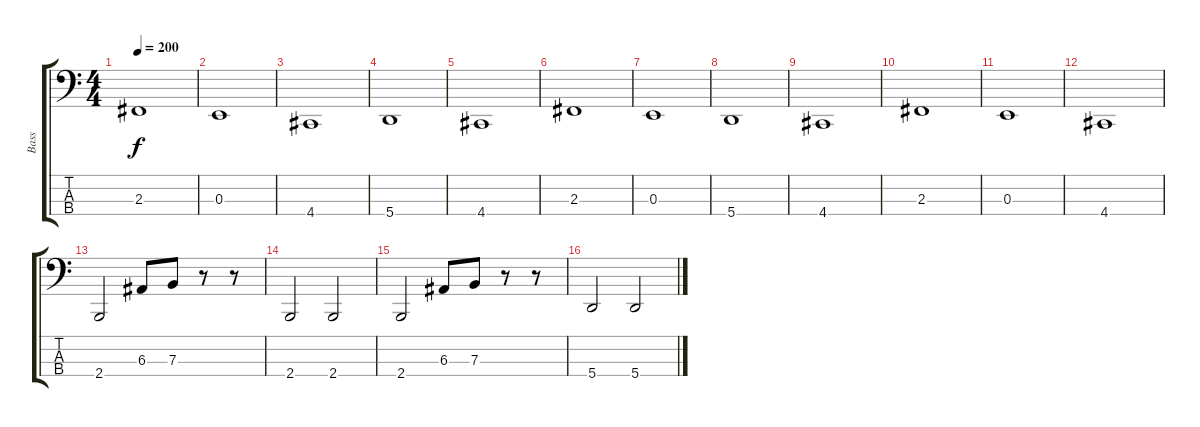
\track ("Bass" "Bass") {instrument electricbassfinger}
\staff {score tabs}
\tuning (D2 A1 E1 A0) {hide}
\ts (4 4)
\tempo 200
\clef f4
\ks c
2.3.1{dy f} |
0.3.1 |
4.4.1 |
5.4.1 |
4.4.1 |
2.3.1 |
0.3.1 |
5.4.1 |
4.4.1 |
2.3.1 |
0.3.1 |
4.4.1 |
2.4.2 6.3.8 7.3.8 r.8 r.8 |
2.4.2 2.4.2 |
2.4.2 6.3.8 7.3.8 r.8 r.8 |
5.4.2 5.4.2
